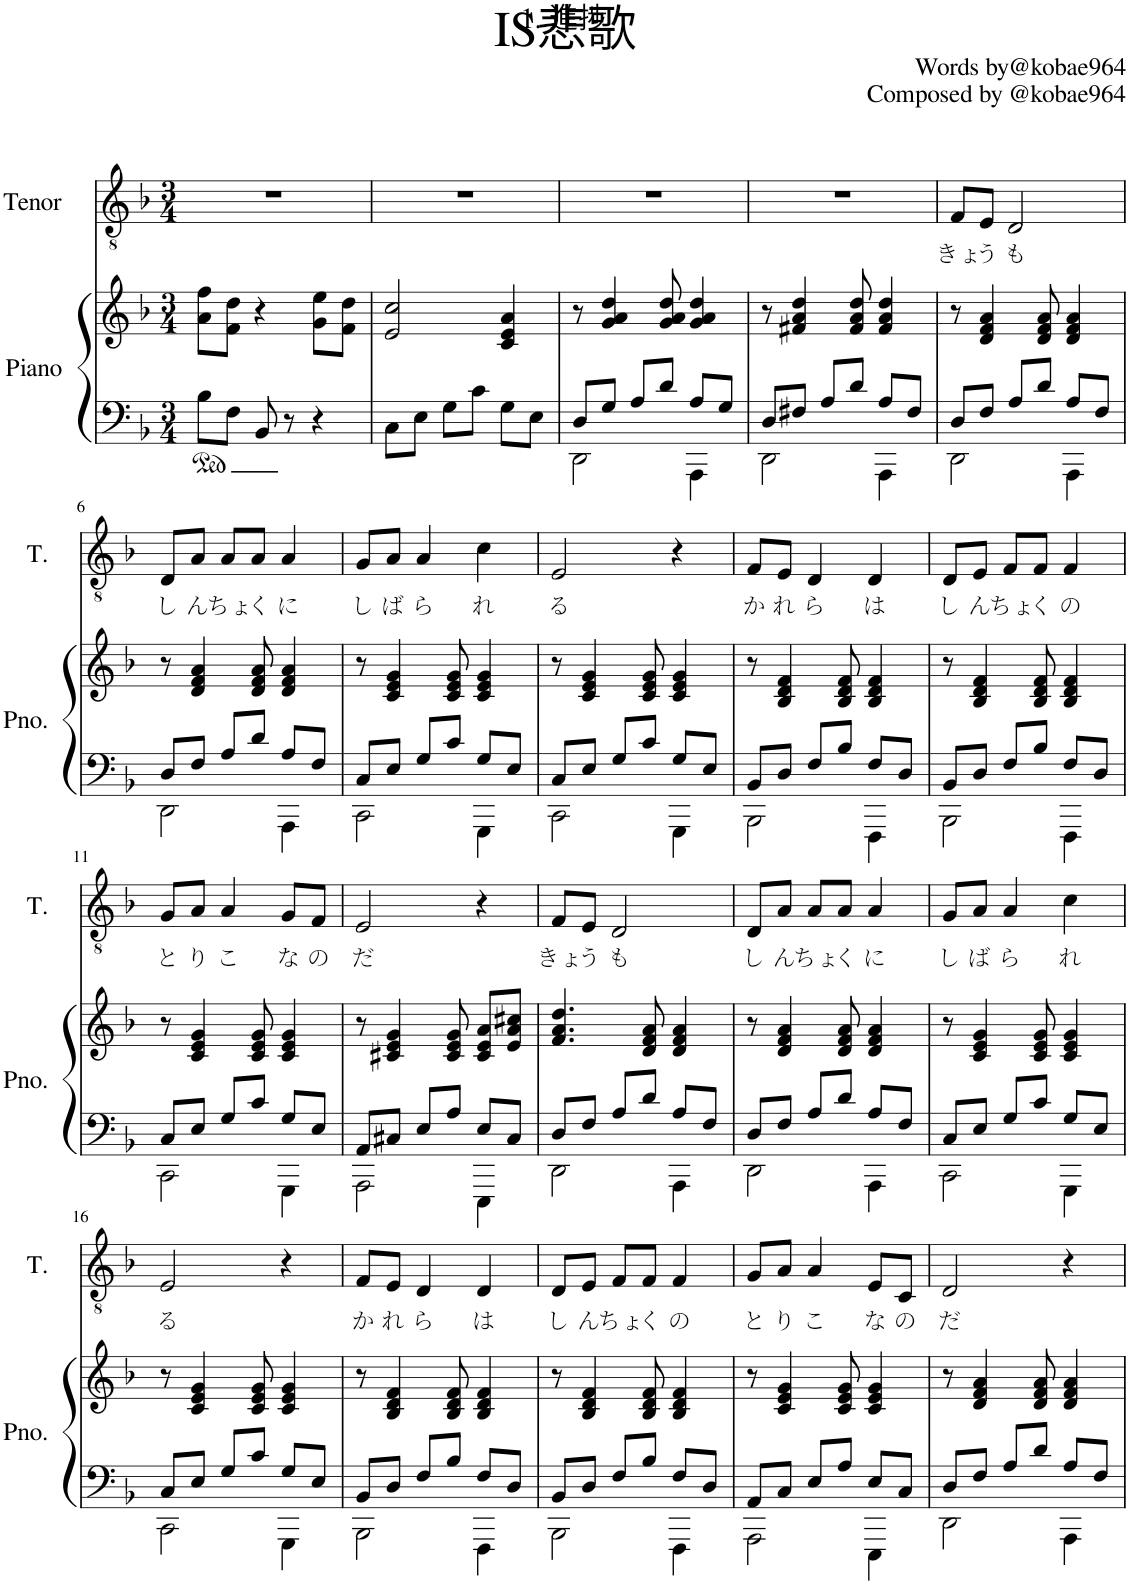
**kern	**kern	**kern	**text
*part2	*part2	*part1	*part1
*staff3	*staff2	*staff1	*staff1
*I"Piano	*	*I"Tenor	*
*I'Pno.	*	*I'T.	*
*clefF4	*clefG2	*clefGv2	*
*k[b-]	*k[b-]	*k[b-]	*
*M3/4	*M3/4	*M3/4	*
=1	=1	=1	=1
8B-\L	8a\ 8ff\L	2.r	.
8F\J	8f\ 8dd\J	.	.
8BB-/	4r	.	.
8r	.	.	.
4r	8g\ 8ee\L	.	.
.	8f\ 8dd\J	.	.
=2	=2	=2	=2
8C\L	2e/ 2cc/	2.r	.
8E\J	.	.	.
8G\L	.	.	.
8c\J	.	.	.
8G\L	4c/ 4e/ 4a/	.	.
8E\J	.	.	.
=3	=3	=3	=3
*^	*	*	*
8D/L	2DD\	8r	2.r	.
8G/J	.	4g/ 4a/ 4dd/	.	.
8A/L	.	.	.	.
8d/J	.	8g/ 8a/ 8dd/	.	.
8A/L	4AAA\	4g/ 4a/ 4dd/	.	.
8G/J	.	.	.	.
=4	=4	=4	=4	=4
8D/L	2DD\	8r	2.r	.
8F#X/J	.	4f#X/ 4a/ 4dd/	.	.
8A/L	.	.	.	.
8d/J	.	8f#/ 8a/ 8dd/	.	.
8A/L	4AAA\	4f#/ 4a/ 4dd/	.	.
8F#/J	.	.	.	.
=5	=5	=5	=5	=5
!	!	!	!	!LO:LY:b
8D/L	2DD\	8r	8F/L	きょ
!	!	!	!	!LO:LY:b
8F/J	.	4d/ 4f/ 4a/	8E/J	う
!	!	!	!	!LO:LY:b
8A/L	.	.	2D/	も
8d/J	.	8d/ 8f/ 8a/	.	.
8A/L	4AAA\	4d/ 4f/ 4a/	.	.
8F/J	.	.	.	.
!!LO:LB:g=z
=6	=6	=6	=6	=6
!	!	!	!	!LO:LY:b
8D/L	2DD\	8r	8D/L	し
!	!	!	!	!LO:LY:b
8F/J	.	4d/ 4f/ 4a/	8A/J	ん
!	!	!	!	!LO:LY:b
8A/L	.	.	8A/L	ちょ
!	!	!	!	!LO:LY:b
8d/J	.	8d/ 8f/ 8a/	8A/J	く
!	!	!	!	!LO:LY:b
8A/L	4AAA\	4d/ 4f/ 4a/	4A/	に
8F/J	.	.	.	.
=7	=7	=7	=7	=7
!	!	!	!	!LO:LY:b
8C/L	2CC\	8r	8G/L	し
!	!	!	!	!LO:LY:b
8E/J	.	4c/ 4e/ 4g/	8A/J	ば
!	!	!	!	!LO:LY:b
8G/L	.	.	4A/	ら
8c/J	.	8c/ 8e/ 8g/	.	.
!	!	!	!	!LO:LY:b
8G/L	4GGG\	4c/ 4e/ 4g/	4c\	れ
8E/J	.	.	.	.
=8	=8	=8	=8	=8
!	!	!	!	!LO:LY:b
8C/L	2CC\	8r	2E/	る
8E/J	.	4c/ 4e/ 4g/	.	.
8G/L	.	.	.	.
8c/J	.	8c/ 8e/ 8g/	.	.
8G/L	4GGG\	4c/ 4e/ 4g/	4r	.
8E/J	.	.	.	.
=9	=9	=9	=9	=9
!	!	!	!	!LO:LY:b
8BB-/L	2BBB-\	8r	8F/L	か
!	!	!	!	!LO:LY:b
8D/J	.	4B-/ 4d/ 4f/	8E/J	れ
!	!	!	!	!LO:LY:b
8F/L	.	.	4D/	ら
8B-/J	.	8B-/ 8d/ 8f/	.	.
!	!	!	!	!LO:LY:b
8F/L	4FFF\	4B-/ 4d/ 4f/	4D/	は
8D/J	.	.	.	.
=10	=10	=10	=10	=10
!	!	!	!	!LO:LY:b
8BB-/L	2BBB-\	8r	8D/L	し
!	!	!	!	!LO:LY:b
8D/J	.	4B-/ 4d/ 4f/	8E/J	ん
!	!	!	!	!LO:LY:b
8F/L	.	.	8F/L	ちょ
!	!	!	!	!LO:LY:b
8B-/J	.	8B-/ 8d/ 8f/	8F/J	く
!	!	!	!	!LO:LY:b
8F/L	4FFF\	4B-/ 4d/ 4f/	4F/	の
8D/J	.	.	.	.
!!LO:LB:g=z
=11	=11	=11	=11	=11
!	!	!	!	!LO:LY:b
8C/L	2CC\	8r	8G/L	と
!	!	!	!	!LO:LY:b
8E/J	.	4c/ 4e/ 4g/	8A/J	り
!	!	!	!	!LO:LY:b
8G/L	.	.	4A/	こ
8c/J	.	8c/ 8e/ 8g/	.	.
!	!	!	!	!LO:LY:b
8G/L	4GGG\	4c/ 4e/ 4g/	8G/L	な
!	!	!	!	!LO:LY:b
8E/J	.	.	8F/J	の
=12	=12	=12	=12	=12
!	!	!	!	!LO:LY:b
8AA/L	2AAA\	8r	2E/	だ
8C#X/J	.	4c#X/ 4e/ 4g/	.	.
8E/L	.	.	.	.
8A/J	.	8c#/ 8e/ 8g/	.	.
8E/L	4EEE\	8c#/ 8e/ 8a/L	4r	.
8C#/J	.	8e/ 8a/ 8cc#X/J	.	.
=13	=13	=13	=13	=13
!	!	!	!	!LO:LY:b
8D/L	2DD\	4.f/ 4.a/ 4.dd/	8F/L	きょ
!	!	!	!	!LO:LY:b
8F/J	.	.	8E/J	う
!	!	!	!	!LO:LY:b
8A/L	.	.	2D/	も
8d/J	.	8d/ 8f/ 8a/	.	.
8A/L	4AAA\	4d/ 4f/ 4a/	.	.
8F/J	.	.	.	.
=14	=14	=14	=14	=14
!	!	!	!	!LO:LY:b
8D/L	2DD\	8r	8D/L	し
!	!	!	!	!LO:LY:b
8F/J	.	4d/ 4f/ 4a/	8A/J	ん
!	!	!	!	!LO:LY:b
8A/L	.	.	8A/L	ちょ
!	!	!	!	!LO:LY:b
8d/J	.	8d/ 8f/ 8a/	8A/J	く
!	!	!	!	!LO:LY:b
8A/L	4AAA\	4d/ 4f/ 4a/	4A/	に
8F/J	.	.	.	.
=15	=15	=15	=15	=15
!	!	!	!	!LO:LY:b
8C/L	2CC\	8r	8G/L	し
!	!	!	!	!LO:LY:b
8E/J	.	4c/ 4e/ 4g/	8A/J	ば
!	!	!	!	!LO:LY:b
8G/L	.	.	4A/	ら
8c/J	.	8c/ 8e/ 8g/	.	.
!	!	!	!	!LO:LY:b
8G/L	4GGG\	4c/ 4e/ 4g/	4c\	れ
8E/J	.	.	.	.
!!LO:LB:g=z
=16	=16	=16	=16	=16
!	!	!	!	!LO:LY:b
8C/L	2CC\	8r	2E/	る
8E/J	.	4c/ 4e/ 4g/	.	.
8G/L	.	.	.	.
8c/J	.	8c/ 8e/ 8g/	.	.
8G/L	4GGG\	4c/ 4e/ 4g/	4r	.
8E/J	.	.	.	.
=17	=17	=17	=17	=17
!	!	!	!	!LO:LY:b
8BB-/L	2BBB-\	8r	8F/L	か
!	!	!	!	!LO:LY:b
8D/J	.	4B-/ 4d/ 4f/	8E/J	れ
!	!	!	!	!LO:LY:b
8F/L	.	.	4D/	ら
8B-/J	.	8B-/ 8d/ 8f/	.	.
!	!	!	!	!LO:LY:b
8F/L	4FFF\	4B-/ 4d/ 4f/	4D/	は
8D/J	.	.	.	.
=18	=18	=18	=18	=18
!	!	!	!	!LO:LY:b
8BB-/L	2BBB-\	8r	8D/L	し
!	!	!	!	!LO:LY:b
8D/J	.	4B-/ 4d/ 4f/	8E/J	ん
!	!	!	!	!LO:LY:b
8F/L	.	.	8F/L	ちょ
!	!	!	!	!LO:LY:b
8B-/J	.	8B-/ 8d/ 8f/	8F/J	く
!	!	!	!	!LO:LY:b
8F/L	4FFF\	4B-/ 4d/ 4f/	4F/	の
8D/J	.	.	.	.
=19	=19	=19	=19	=19
!	!	!	!	!LO:LY:b
8AA/L	2AAA\	8r	8G/L	と
!	!	!	!	!LO:LY:b
8C/J	.	4c/ 4e/ 4g/	8A/J	り
!	!	!	!	!LO:LY:b
8E/L	.	.	4A/	こ
8A/J	.	8c/ 8e/ 8g/	.	.
!	!	!	!	!LO:LY:b
8E/L	4EEE\	4c/ 4e/ 4g/	8E/L	な
!	!	!	!	!LO:LY:b
8C/J	.	.	8C/J	の
=20	=20	=20	=20	=20
!	!	!	!	!LO:LY:b
8D/L	2DD\	8r	2D/	だ
8F/J	.	4d/ 4f/ 4a/	.	.
8A/L	.	.	.	.
8d/J	.	8d/ 8f/ 8a/	.	.
8A/L	4AAA\	4d/ 4f/ 4a/	4r	.
8F/J	.	.	.	.
*v	*v	*	*	*
=	=	=	=
*-	*-	*-	*-
